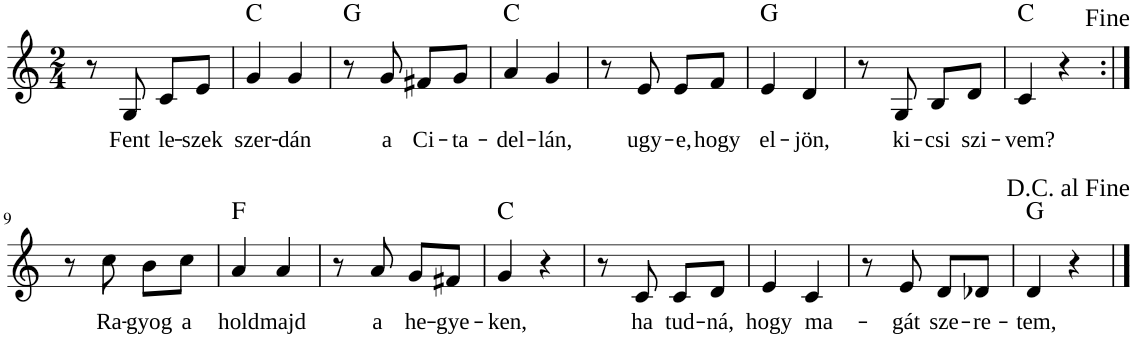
**kern	**text	**harte
*part1	*part1	*part1
*staff1	*staff1	*
*I"Voice	*	*
*clefG2	*	*
*k[]	*	*
*M2/4	*	*
=1	=1	=1
8r	.	.
!	!LO:LY:b	!
8G/	Fent	.
!	!LO:LY:b	!
8c/L	le-	.
!	!LO:LY:b	!
8e/J	-szek	.
=2	=2	=2
!	!LO:LY:b	!
4g/	szer-	C:maj
!	!LO:LY:b	!
4g/	-dán	.
=3	=3	=3
8r	.	G:maj
!	!LO:LY:b	!
8g/	a	.
!	!LO:LY:b	!
8f#X/L	Ci-	.
!	!LO:LY:b	!
8g/J	-ta-	.
=4	=4	=4
!	!LO:LY:b	!
4a/	-del-	C:maj
!	!LO:LY:b	!
4g/	-lán,	.
=5	=5	=5
8r	.	.
!	!LO:LY:b	!
8e/	ugy-	.
!	!LO:LY:b	!
8e/L	-e,	.
!	!LO:LY:b	!
8f/J	hogy	.
=6	=6	=6
!	!LO:LY:b	!
4e/	el-	G:maj
!	!LO:LY:b	!
4d/	-jön,	.
=7	=7	=7
8r	.	.
!	!LO:LY:b	!
8G/	ki-	.
!	!LO:LY:b	!
8B/L	-csi	.
!	!LO:LY:b	!
8d/J	szi-	.
=8	=8	=8
!	!LO:LY:b	!
4c/	-vem?	C:maj
4r	.	.
!LO:TX:a:t=<font face="Times New Roman"/>Fine	!	!
!!LO:LB:g=z
=9:|!	=9:|!	=9:|!
8r	.	.
!	!LO:LY:b	!
8cc\	Ra-	.
!	!LO:LY:b	!
8b\L	-gyog	.
!	!LO:LY:b	!
8cc\J	a	.
=10	=10	=10
!	!LO:LY:b	!
4a/	hold	F:maj
!	!LO:LY:b	!
4a/	majd	.
=11	=11	=11
8r	.	.
!	!LO:LY:b	!
8a/	a	.
!	!LO:LY:b	!
8g/L	he-	.
!	!LO:LY:b	!
8f#X/J	-gye-	.
=12	=12	=12
!	!LO:LY:b	!
4g/	-ken,	C:maj
4r	.	.
=13	=13	=13
8r	.	.
!	!LO:LY:b	!
8c/	ha	.
!	!LO:LY:b	!
8c/L	tud-	.
!	!LO:LY:b	!
8d/J	-ná,	.
=14	=14	=14
!	!LO:LY:b	!
4e/	hogy	.
!	!LO:LY:b	!
4c/	ma-	.
=15	=15	=15
8r	.	.
!	!LO:LY:b	!
8e/	-gát	.
!	!LO:LY:b	!
8d/L	sze-	.
!	!LO:LY:b	!
8d-X/J	-re-	.
=16	=16	=16
!	!LO:LY:b	!
4d/	-tem,	G:maj
4r	.	.
!LO:TX:a:t=<font face="Times New Roman"/>D.C. al Fine	!	!
==	==	==
*-	*-	*-
